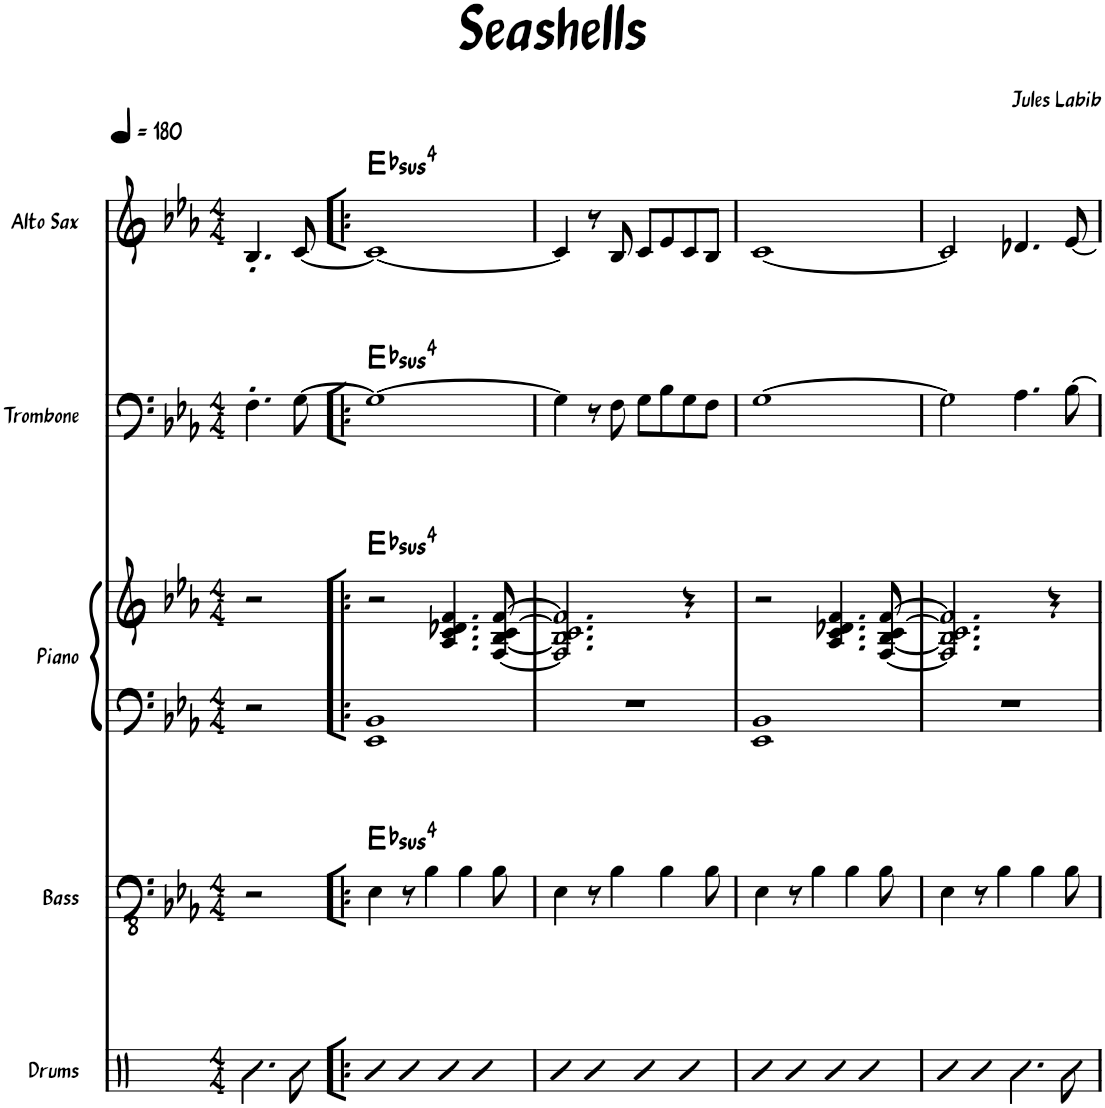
**kern	**kern	**harte	**kern	**kern	**harte	**kern	**harte	**kern	**harte
*part5	*part4	*part4	*part3	*part3	*part3	*part2	*part2	*part1	*part1
*staff6	*staff5	*	*staff4	*staff3	*	*staff2	*	*staff1	*
*I"Drums	*I"Bass	*	*I"Piano	*	*	*I"Trombone	*	*I"Alto Sax	*
*I'Drums	*I'Bass	*	*I'Piano	*	*	*I'Tbn.	*	*I'Alto	*
*clefX	*clefFv4	*	*clefF4	*clefG2	*	*clefF4	*	*clefG2	*
*	*	*	*	*	*	*	*	*Trd5c9	*
*k[]	*k[b-e-a-]	*	*k[b-e-a-]	*k[b-e-a-]	*	*k[b-e-a-]	*	*k[b-e-a-]	*
*M4/4	*M4/4	*	*M4/4	*M4/4	*	*M4/4	*	*M4/4	*
=1	=1	=1	=1	=1	=1	=1	=1	=1	=1
4.R\	2r	.	2r	2r	.	4.F'\	.	4.B-'/	.
8R\	.	.	.	.	.	[8G\	.	[8c/	.
=2!|:	=2!|:	=2!|:	=2!|:	=2!|:	=2!|:	=2!|:	=2!|:	=2!|:	=2!|:
*	*	*	*	*	*	*	*	*MM180	*
!	!	!LO:H:kt=4	!	!	!LO:H:kt=4	!	!LO:H:kt=4	!	!LO:H:kt=4
4R	4EE-\	Eb:sus4	1EE- 1BB-	2r	Eb:sus4	1G_	Eb:sus4	1c_	Eb:sus4
4R	8r	.	.	.	.	.	.	.	.
.	4BB-\	.	.	.	.	.	.	.	.
4R	.	.	.	4.A-/ 4.c/ 4.d-X/ 4.f/	.	.	.	.	.
.	4BB-\	.	.	.	.	.	.	.	.
4R	.	.	.	.	.	.	.	.	.
.	8BB-\	.	.	[8F/ [8B-/ [8c/ [8f/	.	.	.	.	.
=3	=3	=3	=3	=3	=3	=3	=3	=3	=3
4R	4EE-\	.	1r	2.F/] 2.B-/] 2.c/] 2.f/]	.	4G\]	.	4c/]	.
4R	8r	.	.	.	.	8r	.	8r	.
.	4BB-\	.	.	.	.	8F\	.	8B-/	.
4R	.	.	.	.	.	8G\L	.	8c/L	.
.	4BB-\	.	.	.	.	8B-\	.	8e-/	.
4R	.	.	.	4r	.	8G\	.	8c/	.
.	8BB-\	.	.	.	.	8F\J	.	8B-/J	.
=4	=4	=4	=4	=4	=4	=4	=4	=4	=4
4R	4EE-\	.	1EE- 1BB-	2r	.	[1G	.	[1c	.
4R	8r	.	.	.	.	.	.	.	.
.	4BB-\	.	.	.	.	.	.	.	.
4R	.	.	.	4.A-/ 4.c/ 4.d-X/ 4.f/	.	.	.	.	.
.	4BB-\	.	.	.	.	.	.	.	.
4R	.	.	.	.	.	.	.	.	.
.	8BB-\	.	.	[8F/ [8B-/ [8c/ [8f/	.	.	.	.	.
=5	=5	=5	=5	=5	=5	=5	=5	=5	=5
4R	4EE-\	.	1r	2.F/] 2.B-/] 2.c/] 2.f/]	.	2G\]	.	2c/]	.
4R	8r	.	.	.	.	.	.	.	.
.	4BB-\	.	.	.	.	.	.	.	.
4.R\	.	.	.	.	.	4.A-\	.	4.d-X/	.
.	4BB-\	.	.	.	.	.	.	.	.
.	.	.	.	4r	.	.	.	.	.
8R\	8BB-\	.	.	.	.	[8B-\	.	[8e-/	.
=	=	=	=	=	=	=	=	=	=
*-	*-	*-	*-	*-	*-	*-	*-	*-	*-
